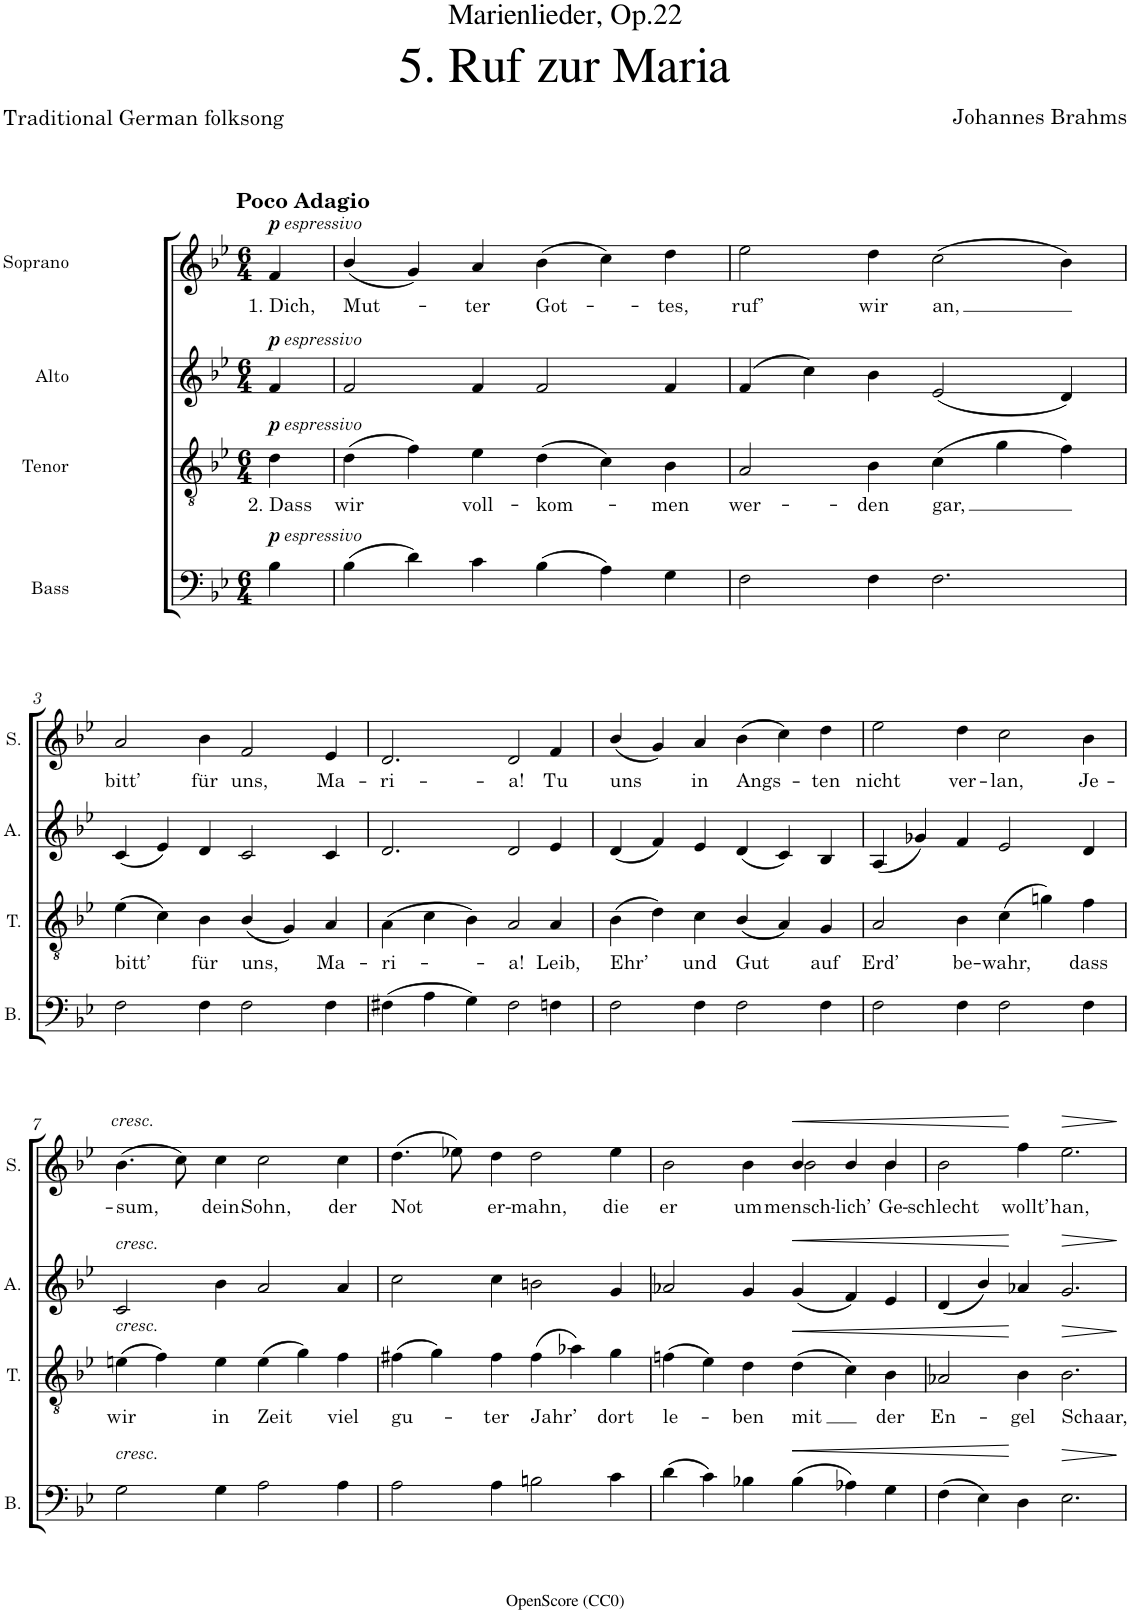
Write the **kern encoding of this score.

**kern	**dynam	**kern	**text	**dynam	**kern	**dynam	**kern	**text	**dynam
*part4	*part4	*part3	*part3	*part3	*part2	*part2	*part1	*part1	*part1
*staff4	*staff4	*staff3	*staff3	*staff3	*staff2	*staff2	*staff1	*staff1	*staff1
*I"Bass	*	*I"Tenor	*	*	*I"Alto	*	*I"Soprano	*	*
*I'B.	*	*I'T.	*	*	*I'A.	*	*I'S.	*	*
*clefF4	*	*clefGv2	*	*	*clefG2	*	*clefG2	*	*
*k[b-e-]	*	*k[b-e-]	*	*	*k[b-e-]	*	*k[b-e-]	*	*
*M6/4	*	*M6/4	*	*	*M6/4	*	*M6/4	*	*
=	=	=	=	=	=	=	=	=	=
!	!	!	!	!	!	!	!LO:TX:a:B:t=Poco Adagio	!	!
!	!LO:DY:a	!	!LO:LY:b	!	!	!	!	!LO:LY:b	!
!	!LO:DY:n=1:a	!	!	!LO:DY:a	!	!	!	!	!
!	!	!	!	!LO:DY:n=1:a	!	!LO:DY:a	!	!	!
!	!	!	!	!	!	!LO:DY:n=1:a	!	!	!LO:DY:a
!	!	!	!	!	!	!	!	!	!LO:DY:n=1:a
4B-\	p other-dynamics	4d\	2. Dass	p other-dynamics	4f/	p other-dynamics	4f/	1. Dich,	p other-dynamics
=1	=1	=1	=1	=1	=1	=1	=1	=1	=1
!	!	!	!LO:LY:b	!	!	!	!	!LO:LY:b	!
(4B-\	.	(4d\	wir	.	2f/	.	(4b-/	Mut-	.
4d\)	.	4f\)	.	.	.	.	4g/)	.	.
!	!	!	!LO:LY:b	!	!	!	!	!LO:LY:b	!
4c\	.	4e-\	voll-	.	4f/	.	4a/	-ter	.
!	!	!	!LO:LY:b	!	!	!	!	!LO:LY:b	!
(4B-\	.	(4d\	-kom-	.	2f/	.	(4b-\	Got-	.
4A\)	.	4c\)	.	.	.	.	4cc\)	.	.
!	!	!	!LO:LY:b	!	!	!	!	!LO:LY:b	!
4G\	.	4B-\	-men	.	4f/	.	4dd\	-tes,	.
=2	=2	=2	=2	=2	=2	=2	=2	=2	=2
!	!	!	!LO:LY:b	!	!	!	!	!LO:LY:b	!
2F\	.	2A/	wer-	.	(4f/	.	2ee-\	ruf’	.
.	.	.	.	.	4cc\)	.	.	.	.
!	!	!	!LO:LY:b	!	!	!	!	!LO:LY:b	!
4F\	.	4B-\	-den	.	4b-\	.	4dd\	wir	.
!	!	!	!LO:LY:b	!	!	!	!	!LO:LY:b	!
2.F\	.	(4c\	gar,	.	(2e-/	.	(2cc\	an,	.
.	.	4g\	.	.	.	.	.	.	.
.	.	4f\)	.	.	4d/)	.	4b-\)	.	.
!!LO:LB:g=z
=3	=3	=3	=3	=3	=3	=3	=3	=3	=3
!	!	!	!LO:LY:b	!	!	!	!	!LO:LY:b	!
2F\	.	(4e-\	bitt’	.	(4c/	.	2a/	bitt’	.
.	.	4c\)	.	.	4e-/)	.	.	.	.
!	!	!	!LO:LY:b	!	!	!	!	!LO:LY:b	!
4F\	.	4B-\	für	.	4d/	.	4b-\	für	.
!	!	!	!LO:LY:b	!	!	!	!	!LO:LY:b	!
2F\	.	(4B-/	uns,	.	2c/	.	2f/	uns,	.
.	.	4G/)	.	.	.	.	.	.	.
!	!	!	!LO:LY:b	!	!	!	!	!LO:LY:b	!
4F\	.	4A/	Ma-	.	4c/	.	4e-/	Ma-	.
=4	=4	=4	=4	=4	=4	=4	=4	=4	=4
!	!	!	!LO:LY:b	!	!	!	!	!LO:LY:b	!
(4F#X\	.	(4A\	-ri-	.	2.d/	.	2.d/	-ri-	.
4A\	.	4c\	.	.	.	.	.	.	.
4G\)	.	4B-\)	.	.	.	.	.	.	.
!	!	!	!LO:LY:b	!	!	!	!	!LO:LY:b	!
2F#\	.	2A/	-a!	.	2d/	.	2d/	-a!	.
!	!	!	!LO:LY:b	!	!	!	!	!LO:LY:b	!
4Fn\	.	4A/	Leib,	.	4e-/	.	4f/	Tu	.
=5	=5	=5	=5	=5	=5	=5	=5	=5	=5
!	!	!	!LO:LY:b	!	!	!	!	!LO:LY:b	!
2F\	.	(4B-\	Ehr’	.	(4d/	.	(4b-/	uns	.
.	.	4d\)	.	.	4f/)	.	4g/)	.	.
!	!	!	!LO:LY:b	!	!	!	!	!LO:LY:b	!
4F\	.	4c\	und	.	4e-/	.	4a/	in	.
!	!	!	!LO:LY:b	!	!	!	!	!LO:LY:b	!
2F\	.	(4B-/	Gut	.	(4d/	.	(4b-\	Angs-	.
.	.	4A/)	.	.	4c/)	.	4cc\)	.	.
!	!	!	!LO:LY:b	!	!	!	!	!LO:LY:b	!
4F\	.	4G/	auf	.	4B-/	.	4dd\	-ten	.
=6	=6	=6	=6	=6	=6	=6	=6	=6	=6
!	!	!	!LO:LY:b	!	!	!	!	!LO:LY:b	!
2F\	.	2A/	Erd’	.	(4A/	.	2ee-\	nicht	.
.	.	.	.	.	4g-X/)	.	.	.	.
!	!	!	!LO:LY:b	!	!	!	!	!LO:LY:b	!
4F\	.	4B-\	be-	.	4f/	.	4dd\	ver-	.
!	!	!	!LO:LY:b	!	!	!	!	!LO:LY:b	!
2F\	.	(4c\	-wahr,	.	2e-/	.	2cc\	-lan,	.
.	.	4gn\)	.	.	.	.	.	.	.
!	!	!	!LO:LY:b	!	!	!	!	!LO:LY:b	!
4F\	.	4f\	dass	.	4d/	.	4b-\	Je-	.
!!LO:LB:g=z
=7	=7	=7	=7	=7	=7	=7	=7	=7	=7
!	!	!	!	!	!	!	!LO:TX:a:i:t=cresc.	!	!
!	!	!	!	!	!LO:TX:a:i:t=cresc.	!	!	!	!
!	!	!LO:TX:a:i:t=cresc.	!	!	!	!	!	!	!
!LO:TX:a:i:t=cresc.	!	!	!	!	!	!	!	!	!
!	!	!	!LO:LY:b	!	!	!	!	!LO:LY:b	!
2G\	.	(4en\	wir	.	2c/	.	(4.b-\	-sum,	.
.	.	4f\)	.	.	.	.	.	.	.
.	.	.	.	.	.	.	8cc\)	.	.
!	!	!	!LO:LY:b	!	!	!	!	!LO:LY:b	!
4G\	.	4e\	in	.	4b-\	.	4cc\	dein	.
!	!	!	!LO:LY:b	!	!	!	!	!LO:LY:b	!
2A\	.	(4e\	Zeit	.	2a/	.	2cc\	Sohn,	.
.	.	4g\)	.	.	.	.	.	.	.
!	!	!	!LO:LY:b	!	!	!	!	!LO:LY:b	!
4A\	.	4f\	viel	.	4a/	.	4cc\	der	.
=8	=8	=8	=8	=8	=8	=8	=8	=8	=8
!	!	!	!LO:LY:b	!	!	!	!	!LO:LY:b	!
2A\	.	(4f#X\	gu-	.	2cc\	.	(4.dd\	Not	.
.	.	4g\)	.	.	.	.	.	.	.
.	.	.	.	.	.	.	8ee-X\)	.	.
!	!	!	!LO:LY:b	!	!	!	!	!LO:LY:b	!
4A\	.	4f#\	-ter	.	4cc\	.	4dd\	er-	.
!	!	!	!LO:LY:b	!	!	!	!	!LO:LY:b	!
2Bn\	.	(4f#\	Jahr’	.	2bn\	.	2dd\	-mahn,	.
.	.	4a-X\)	.	.	.	.	.	.	.
!	!	!	!LO:LY:b	!	!	!	!	!LO:LY:b	!
4c\	.	4g\	dort	.	4g/	.	4ee-\	die	.
=9	=9	=9	=9	=9	=9	=9	=9	=9	=9
!	!	!	!LO:LY:b	!	!	!	!	!LO:LY:b	!
*	*	*	*	*	*	*	*^	*	*
(4d\	.	(4fn\	le-	.	2a-X/	.	2.ryy	2b-\	er	.
4c\)	.	4e-\)	.	.	.	.	.	.	.	.
!	!	!	!LO:LY:b	!	!	!	!	!	!LO:LY:b	!
4B-X\	.	4d\	-ben	.	4g/	.	.	4b-\	um	.
!	!LO:HP:b	!	!LO:LY:b	!LO:HP:b	!	!LO:HP:b	!	!	!LO:LY:b	!LO:HP:b
(4B-\	<	(4d\	mit	<	(4g/	<	4b-/	2b-\	mensch-	<
!	!	!	!	!	!	!	!	!	!LO:LY:b	!
4A-X\)	.	4c\)	.	.	4f/)	.	4b-/	.	-lich’	.
!	!	!	!LO:LY:b	!	!	!	!	!	!LO:LY:b	!
4G\	.	4B-\	der	.	4e-/	.	4b-/	4b-\	Ge-	.
=10	=10	=10	=10	=10	=10	=10	=10	=10	=10	=10
!	!	!	!LO:LY:b	!	!	!	!	!	!LO:LY:b	!
*	*	*	*	*	*	*	*v	*v	*	*
(4F\	.	2A-X/	En-	.	(4d/	.	2b-\	-schlecht	.
4E-\)	.	.	.	.	4b-/)	.	.	.	.
!	!	!	!LO:LY:b	!	!	!	!	!LO:LY:b	!
4D\	[	4B-\	-gel	[	4a-X/	[	4ff\	wollt’	[
!	!LO:HP:b	!	!LO:LY:b	!LO:HP:b	!	!LO:HP:b	!	!LO:LY:b	!LO:HP:b
2.E-\	>	2.B-\	Schaar,	>	2.g/	>	2.ee-\	han,	>
.	]	.	.	]	.	]	.	.	]
=	=	=	=	=	=	=	=	=	=
*-	*-	*-	*-	*-	*-	*-	*-	*-	*-
